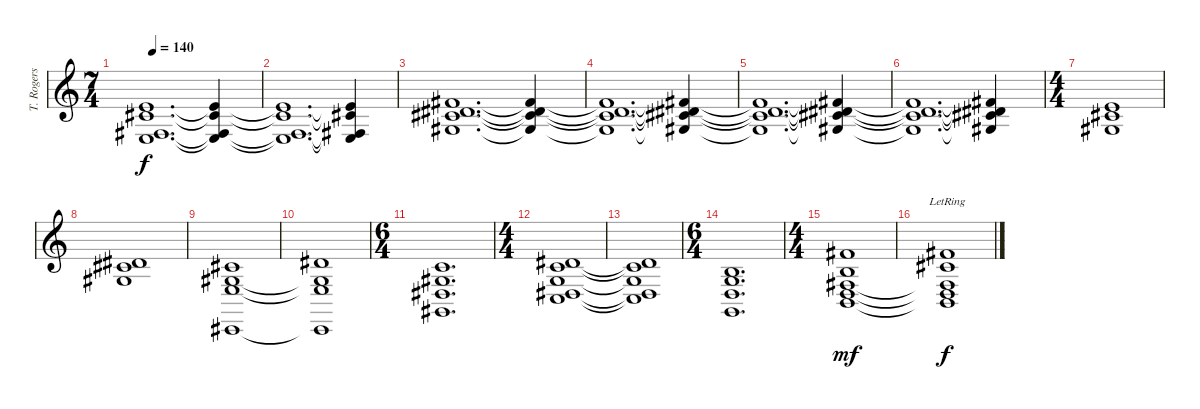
\track ("T. Rogers Keys" "T. Rogers ") {instrument lead2sawtooth}
\staff {score}
\tuning (Db4 Ab3 E3 B2 Gb2 Db2) {hide}
\ts (7 4)
\tempo 140
\clef g2
\ks c
(0.1{t} 8.2{t} 0.3{t} 7.4{t}).1{d dy f} (0.1{t} 8.2{t} 0.3{t} 7.4{t}).4 |
(0.1{t} 8.2{t} 0.3{t} 7.4{t}).1{d} (0.1{t} 8.2{t} 0.3{t} 7.4{t}).4 |
(0.1 10.2 11.3 9.4).1{d} (0.1{t} 10.2{t} 11.3{t} 9.4{t}).4 |
(0.1{t} 10.2{t} 11.3{t} 9.4{t}).1{d} (0.1{t} 10.2{t} 11.3{t} 9.4{t}).4 |
(0.1{t} 10.2{t} 11.3{t} 9.4{t}).1{d} (0.1{t} 10.2{t} 11.3{t} 9.4{t}).4 |
(0.1{t} 10.2{t} 11.3{t} 9.4{t}).1{d} (0.1{t} 10.2{t} 11.3{t} 9.4{t}).4 |
\ts (4 4)
(8.2 9.3 9.4).1 |
(7.2 9.3 9.4).1 |
(5.2 4.3 5.4 0.6).1 |
(7.2 4.3{t} 5.4{t} 0.6{t}).1 |
\ts (6 4)
(4.2 4.3 4.4 2.5).1{d} |
\ts (4 4)
(2.1 4.2 3.3 4.4 6.5).1 |
(2.1{t} 4.2{t} 3.3{t} 4.4{t} 6.5{t}).1 |
\ts (6 4)
(3.2 3.3 3.4 6.6).1{d} |
\ts (4 4)
(5.1 3.2 2.3 3.4 5.5).1{dy mf} |
(5.1{lr} 5.2 2.3{t} 3.4{t} 5.5{t}).1{dy f}
